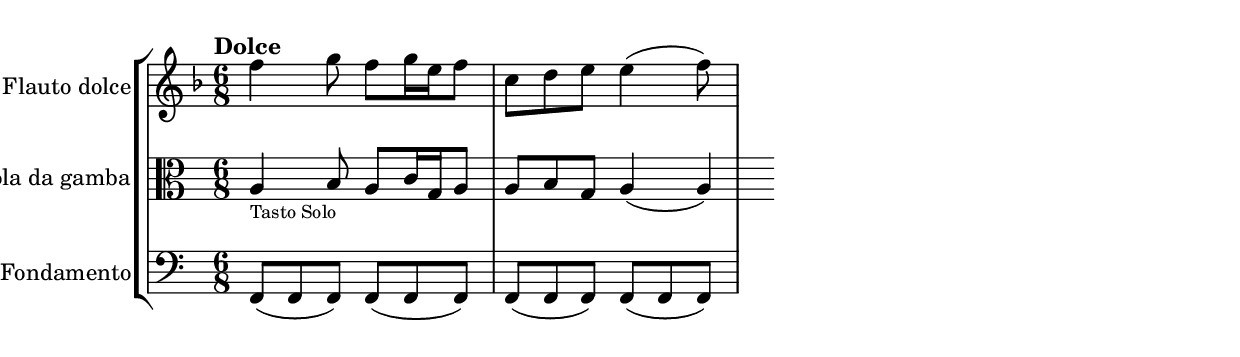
%%  dolce.ly
%%  This file is part of the Earlilypond project
%%  
%%  Copyright (c) 2012 Benjamin Coudrin <benjamin.coudrin@gmail.com>
%%                All Rights Reserved
%%
%%  This program is free software. It comes without any warranty, to
%%  the extent permitted by applicable law. You can redistribute it
%%  and/or modify it under the terms of the Do What The Fuck You Want
%%  To Public License, Version 2, as published by Sam Hocevar. See
%%  http://sam.zoy.org/wtfpl/COPYING for more details.

\score {
    \new StaffGroup <<
      %\new Staff <<
      %  \set Staff.instrumentName = #"Violino grosso"
      %  \set Staff.shortInstrumentName = #""
      %  \relative c {
      %    \time 4/4 
      %    \clef treble
      %  }
      %>>
      
      %\new Staff <<
      %  \set Staff.instrumentName = #"Viola"
      %  \set Staff.shortInstrumentName = #""
      %  \relative c {
      %    \time 4/4 
      %    \clef alto
      %  }
      %>>
      
      \new Staff <<
        \set Staff.instrumentName = #"Flauto dolce"
        \set Staff.shortInstrumentName = #""
        \relative c'' {
          \tempo "Dolce"
          \time 6/8
          \key f \major
          \clef treble
          f4 g8 f8 [g16 e f8] | % 1
          c8 [d e] e4 (f8)    | % 2
        }
      >>
      
      \new Staff <<
        \set Staff.instrumentName = #"Viola da gamba"
        \set Staff.shortInstrumentName = #""
        \relative c' {
          \time 6/8
          \clef alto
          a4 b8 a8 [c16 g a8] | % 1
          a8 b g a4 (a)       | % 2
        }
      >>
      
      \new FiguredBass \figuremode {
          \set figuredBassAlterationDirection = #LEFT
          \set figuredBassPlusDirection = #LEFT
          \override VerticalAxisGroup #'minimum-Y-extent = #'()
          \override BassFigureAlignment #'stacking-dir = #UP
          \override FiguredBass.BassFigure #'font-size = #-2
          <\markup{"Tasto Solo"}>4. | % 1
          s4.                       | % 2
      }
      
      \new Staff <<
        \set Staff.instrumentName = #"Fondamento"
        \set Staff.shortInstrumentName = #""
        \relative c, {
          \clef bass
          \time 6/8
          f8 [(f f)] f [(f f)] | % 1
          f8 [(f f)] f [(f f)] | % 2
        }
      >>
    >>
  }